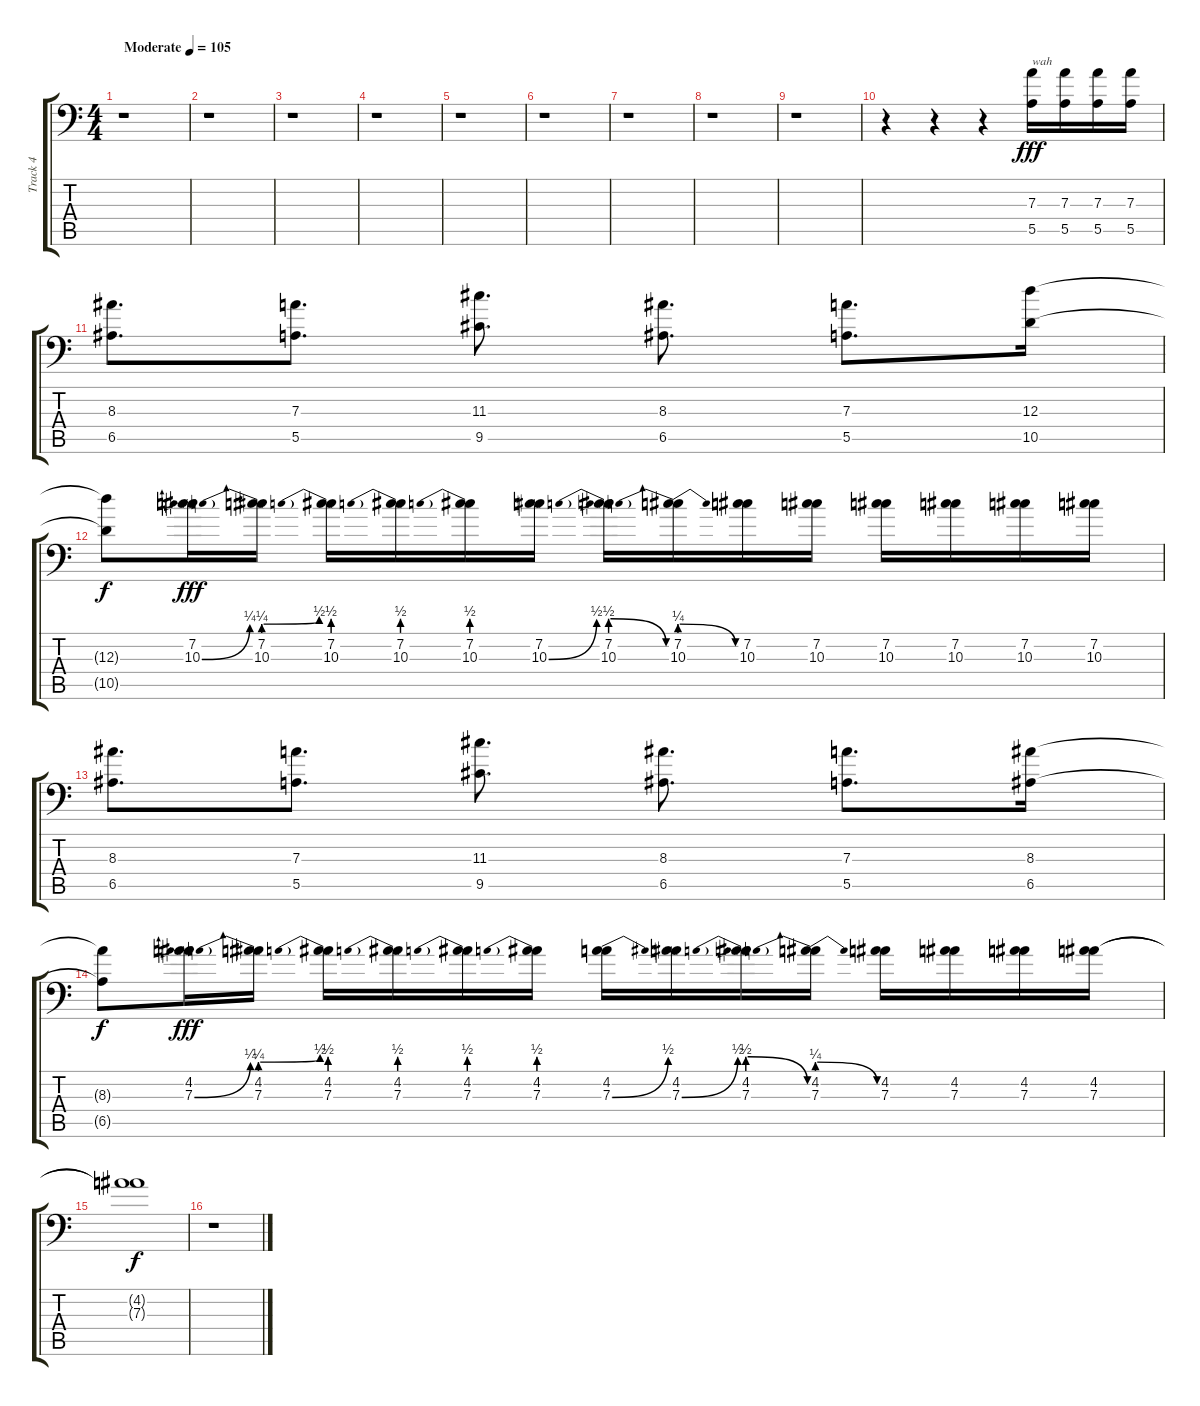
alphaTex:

\track ("Track 4" "Track 4") {instrument overdrivenguitar}
\staff {score tabs}
\tuning (B3 Gb3 D3 A2 E2 A1) {hide}
\ts (4 4)
\tempo (105 "Moderate")
\clef f4
\ks c
r.1{dy fff instrument overdrivenguitar} |
r.1 |
r.1 |
r.1 |
r.1 |
r.1 |
r.1 |
r.1 |
r.1 |
r.4 r.4 r.4 (7.3 5.5).16{txt "wah"} (7.3 5.5).16 (7.3 5.5).16 (7.3 5.5).16 |
(8.3 6.5).8{d} (7.3 5.5).8{d} (11.3 9.5).8{d} (8.3 6.5).8{d} (7.3 5.5).8{d} (12.3 10.5).16 |
(12.3{t} 10.5{t}).8{dy f} (7.2 10.3{be (bend 0 0 60 1)}).16{dy fff} (7.2 10.3{be (prebendbend 0 1 60 2)}).16 (7.2 10.3{be (prebend 0 2 60 2)}).16 (7.2 10.3{be (prebend 0 2 60 2)}).16 (7.2 10.3{be (prebend 0 2 60 2)}).16 (7.2 10.3{be (bend 0 0 60 2)}).16 (7.2 10.3{be (prebendrelease 0 2 60 0)}).16 (7.2 10.3{be (prebendrelease 0 1 60 0)}).16 (7.2 10.3).16 (7.2 10.3).16 (7.2 10.3).16 (7.2 10.3).16 (7.2 10.3).16 (7.2 10.3).16 |
(8.3 6.5).8{d} (7.3 5.5).8{d} (11.3 9.5).8{d} (8.3 6.5).8{d} (7.3 5.5).8{d} (8.3 6.5).16 |
(8.3{t} 6.5{t}).8{dy f} (4.2 7.3{be (bend 0 0 60 1)}).16{dy fff} (4.2 7.3{be (prebendbend 0 1 60 2)}).16 (4.2 7.3{be (prebend 0 2 60 2)}).16 (4.2 7.3{be (prebend 0 2 60 2)}).16 (4.2 7.3{be (prebend 0 2 60 2)}).16 (4.2 7.3{be (prebend 0 2 60 2)}).16 (4.2 7.3{be (bend 0 0 60 2)}).16 (4.2 7.3{be (bend 0 0 60 2)}).16 (4.2 7.3{be (prebendrelease 0 2 60 0)}).16 (4.2 7.3{be (prebendrelease 0 1 60 0)}).16 (4.2 7.3).16 (4.2 7.3).16 (4.2 7.3).16 (4.2 7.3).16 |
(4.2{t} 7.3{t}).1{dy f} |
r.1
